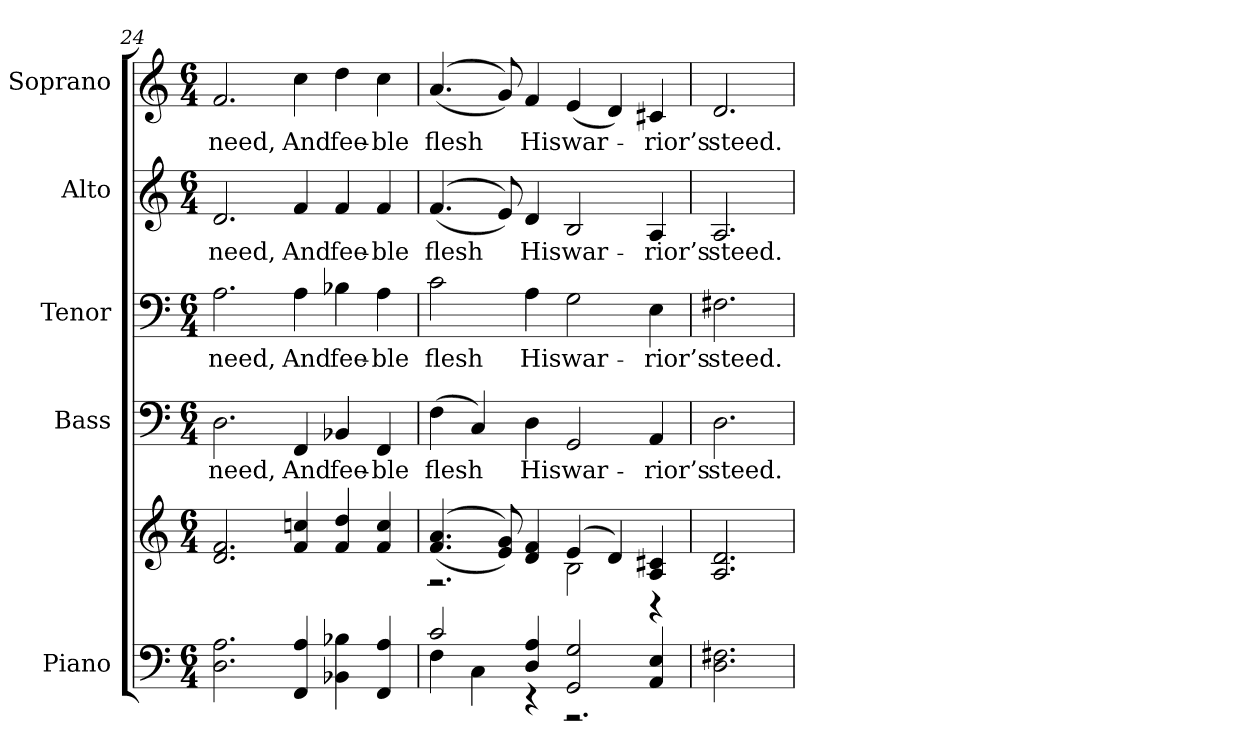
**kern	**kern	**kern	**text	**kern	**text	**kern	**text	**kern	**text
*part5	*part5	*part4	*part4	*part3	*part3	*part2	*part2	*part1	*part1
*staff6	*staff5	*staff4	*staff4	*staff3	*staff3	*staff2	*staff2	*staff1	*staff1
*I"Piano	*	*I"Bass	*	*I"Tenor	*	*I"Alto	*	*I"Soprano	*
*I'Pno.	*	*I'B.	*	*I'T.	*	*I'A.	*	*I'S.	*
*clefF4	*clefG2	*clefF4	*	*clefF4	*	*clefG2	*	*clefG2	*
*k[]	*k[]	*k[]	*	*k[]	*	*k[]	*	*k[]	*
*C:	*C:	*C:	*	*C:	*	*C:	*	*C:	*
*M6/4	*M6/4	*M6/4	*	*M6/4	*	*M6/4	*	*M6/4	*
=24	=24	=24	=24	=24	=24	=24	=24	=24	=24
!	!	!	!LO:LY:b:color=#000000	!	!	!	!	!	!
!	!	!	!	!	!LO:LY:b:color=#000000	!	!	!	!
!	!	!	!	!	!	!	!LO:LY:b:color=#000000	!	!
!	!	!	!	!	!	!	!	!	!LO:LY:b:color=#000000
2.Di\ 2.Ai	2.di/ 2.fi	2.Di\	need,	2.Ai\	need,	2.di/	need,	2.fi/	need,
!	!	!	!LO:LY:b:color=#000000	!	!	!	!	!	!
!	!	!	!	!	!LO:LY:b:color=#000000	!	!	!	!
!	!	!	!	!	!	!	!LO:LY:b:color=#000000	!	!
!	!	!	!	!	!	!	!	!	!LO:LY:b:color=#000000
4FFi/ 4Ai	4fi/ 4ccni	4FFi/	And	4Ai\	And	4fi/	And	4cci\	And
!	!	!	!LO:LY:b:color=#000000	!	!	!	!	!	!
!	!	!	!	!	!LO:LY:b:color=#000000	!	!	!	!
!	!	!	!	!	!	!	!LO:LY:b:color=#000000	!	!
!	!	!	!	!	!	!	!	!	!LO:LY:b:color=#000000
4BB-Xi\ 4B-Xi	4fi/ 4ddi	4BB-Xi/	fee-	4B-Xi\	fee-	4fi/	fee-	4ddi\	fee-
!	!	!	!LO:LY:b:color=#000000	!	!	!	!	!	!
!	!	!	!	!	!LO:LY:b:color=#000000	!	!	!	!
!	!	!	!	!	!	!	!LO:LY:b:color=#000000	!	!
!	!	!	!	!	!	!	!	!	!LO:LY:b:color=#000000
4FFi/ 4Ai	4fi/ 4cci	4FFi/	-ble	4Ai\	-ble	4fi/	-ble	4cci\	-ble
!!LO:PB:g=z
=25	=25	=25	=25	=25	=25	=25	=25	=25	=25
*^	*^	*	*	*	*	*	*	*	*
!	!	!	!	!	!LO:LY:b:color=#000000	!	!	!	!	!	!
!	!	!	!	!	!	!	!LO:LY:b:color=#000000	!	!	!	!
!	!	!	!	!	!	!	!	!	!LO:LY:b:color=#000000	!	!
!	!	!	!	!	!	!	!	!	!	!	!LO:LY:b:color=#000000
2ci/	4Fi\	((4.fi/ 4.ai	2.r	(4Fi\	flesh	2ci\	flesh	((4.fi/	flesh	((4.ai/	flesh
.	4Ci\	.	.	4Ci/)	.	.	.	.	.	.	.
.	.	8ei/ 8gi))	.	.	.	.	.	8ei/))	.	8gi/))	.
!	!	!	!	!	!LO:LY:b:color=#000000	!	!	!	!	!	!
!	!	!	!	!	!	!	!LO:LY:b:color=#000000	!	!	!	!
!	!	!	!	!	!	!	!	!	!LO:LY:b:color=#000000	!	!
!	!	!	!	!	!	!	!	!	!	!	!LO:LY:b:color=#000000
4Di/ 4Ai	4r	4di/ 4fi	.	4Di\	His	4Ai\	His	4di/	His	4fi/	His
!	!	!	!	!	!LO:LY:b:color=#000000	!	!	!	!	!	!
!	!	!	!	!	!	!	!LO:LY:b:color=#000000	!	!	!	!
!	!	!	!	!	!	!	!	!	!LO:LY:b:color=#000000	!	!
!	!	!	!	!	!	!	!	!	!	!	!LO:LY:b:color=#000000
2GGi/ 2Gi	2.r	(4ei/	2Bi\	2GGi/	war-	2Gi\	war-	2Bi/	war-	(4ei/	war-
.	.	4di/)	.	.	.	.	.	.	.	4di/)	.
!	!	!	!	!	!LO:LY:b:color=#000000	!	!	!	!	!	!
!	!	!	!	!	!	!	!LO:LY:b:color=#000000	!	!	!	!
!	!	!	!	!	!	!	!	!	!LO:LY:b:color=#000000	!	!
!	!	!	!	!	!	!	!	!	!	!	!LO:LY:b:color=#000000
4AAi/ 4Ei	.	4Ai/ 4c#Xi	4r	4AAi/	-rior’s	4Ei\	-rior’s	4Ai/	-rior’s	4c#Xi/	-rior’s
*v	*v	*	*	*	*	*	*	*	*	*	*
*	*v	*v	*	*	*	*	*	*	*	*
=26	=26	=26	=26	=26	=26	=26	=26	=26	=26
*	*^	*	*	*	*	*	*	*	*
!	!	!	!	!LO:LY:b:color=#000000	!	!	!	!	!	!
*	*v	*v	*	*	*	*	*	*	*	*
*	*^	*	*	*	*	*	*	*	*
!	!	!	!	!	!	!LO:LY:b:color=#000000	!	!	!	!
*	*v	*v	*	*	*	*	*	*	*	*
*	*^	*	*	*	*	*	*	*	*
!	!	!	!	!	!	!	!	!LO:LY:b:color=#000000	!	!
*	*v	*v	*	*	*	*	*	*	*	*
*	*^	*	*	*	*	*	*	*	*
!	!	!	!	!	!	!	!	!	!	!LO:LY:b:color=#000000
*	*v	*v	*	*	*	*	*	*	*	*
2.Di\ 2.F#Xi	2.Ai/ 2.di	2.Di\	steed.	2.F#Xi\	steed.	2.Ai/	steed.	2.di/	steed.
=	=	=	=	=	=	=	=	=	=
*-	*-	*-	*-	*-	*-	*-	*-	*-	*-
